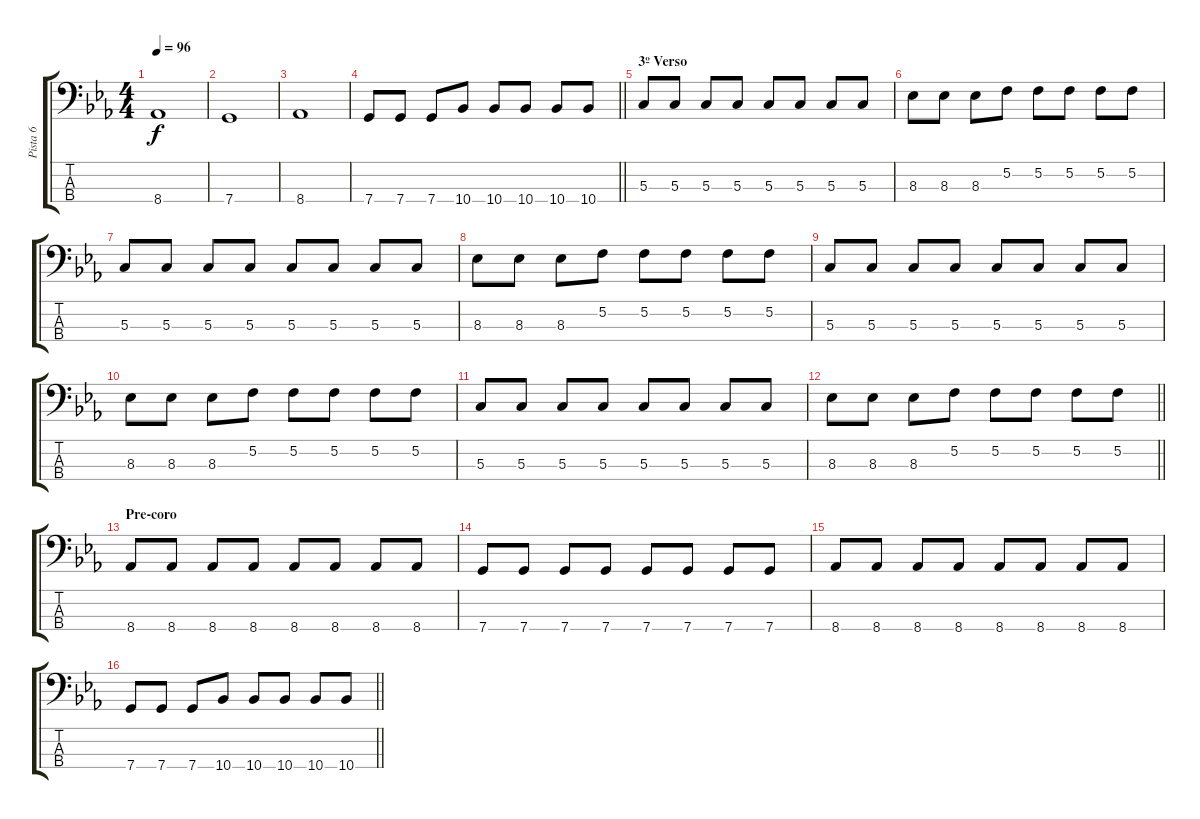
\track ("Pista 6" "Pista 6") {instrument electricbasspick}
\staff {score tabs}
\tuning (F2 C2 G1 C1) {hide}
\ts (4 4)
\tempo 96
\clef f4
\ks eb
8.4.1{dy f} |
7.4.1 |
8.4.1 |
\barLineRight lightlight
7.4.8 7.4.8 7.4.8 10.4.8 10.4.8 10.4.8 10.4.8 10.4.8 |
\section ("" "3º Verso")
5.3.8 5.3.8 5.3.8 5.3.8 5.3.8 5.3.8 5.3.8 5.3.8 |
8.3.8 8.3.8 8.3.8 5.2.8 5.2.8 5.2.8 5.2.8 5.2.8 |
5.3.8 5.3.8 5.3.8 5.3.8 5.3.8 5.3.8 5.3.8 5.3.8 |
8.3.8 8.3.8 8.3.8 5.2.8 5.2.8 5.2.8 5.2.8 5.2.8 |
5.3.8 5.3.8 5.3.8 5.3.8 5.3.8 5.3.8 5.3.8 5.3.8 |
8.3.8 8.3.8 8.3.8 5.2.8 5.2.8 5.2.8 5.2.8 5.2.8 |
5.3.8 5.3.8 5.3.8 5.3.8 5.3.8 5.3.8 5.3.8 5.3.8 |
\barLineRight lightlight
8.3.8 8.3.8 8.3.8 5.2.8 5.2.8 5.2.8 5.2.8 5.2.8 |
\section ("" "Pre-coro")
8.4.8 8.4.8 8.4.8 8.4.8 8.4.8 8.4.8 8.4.8 8.4.8 |
7.4.8 7.4.8 7.4.8 7.4.8 7.4.8 7.4.8 7.4.8 7.4.8 |
8.4.8 8.4.8 8.4.8 8.4.8 8.4.8 8.4.8 8.4.8 8.4.8 |
\barLineRight lightlight
7.4.8 7.4.8 7.4.8 10.4.8 10.4.8 10.4.8 10.4.8 10.4.8
